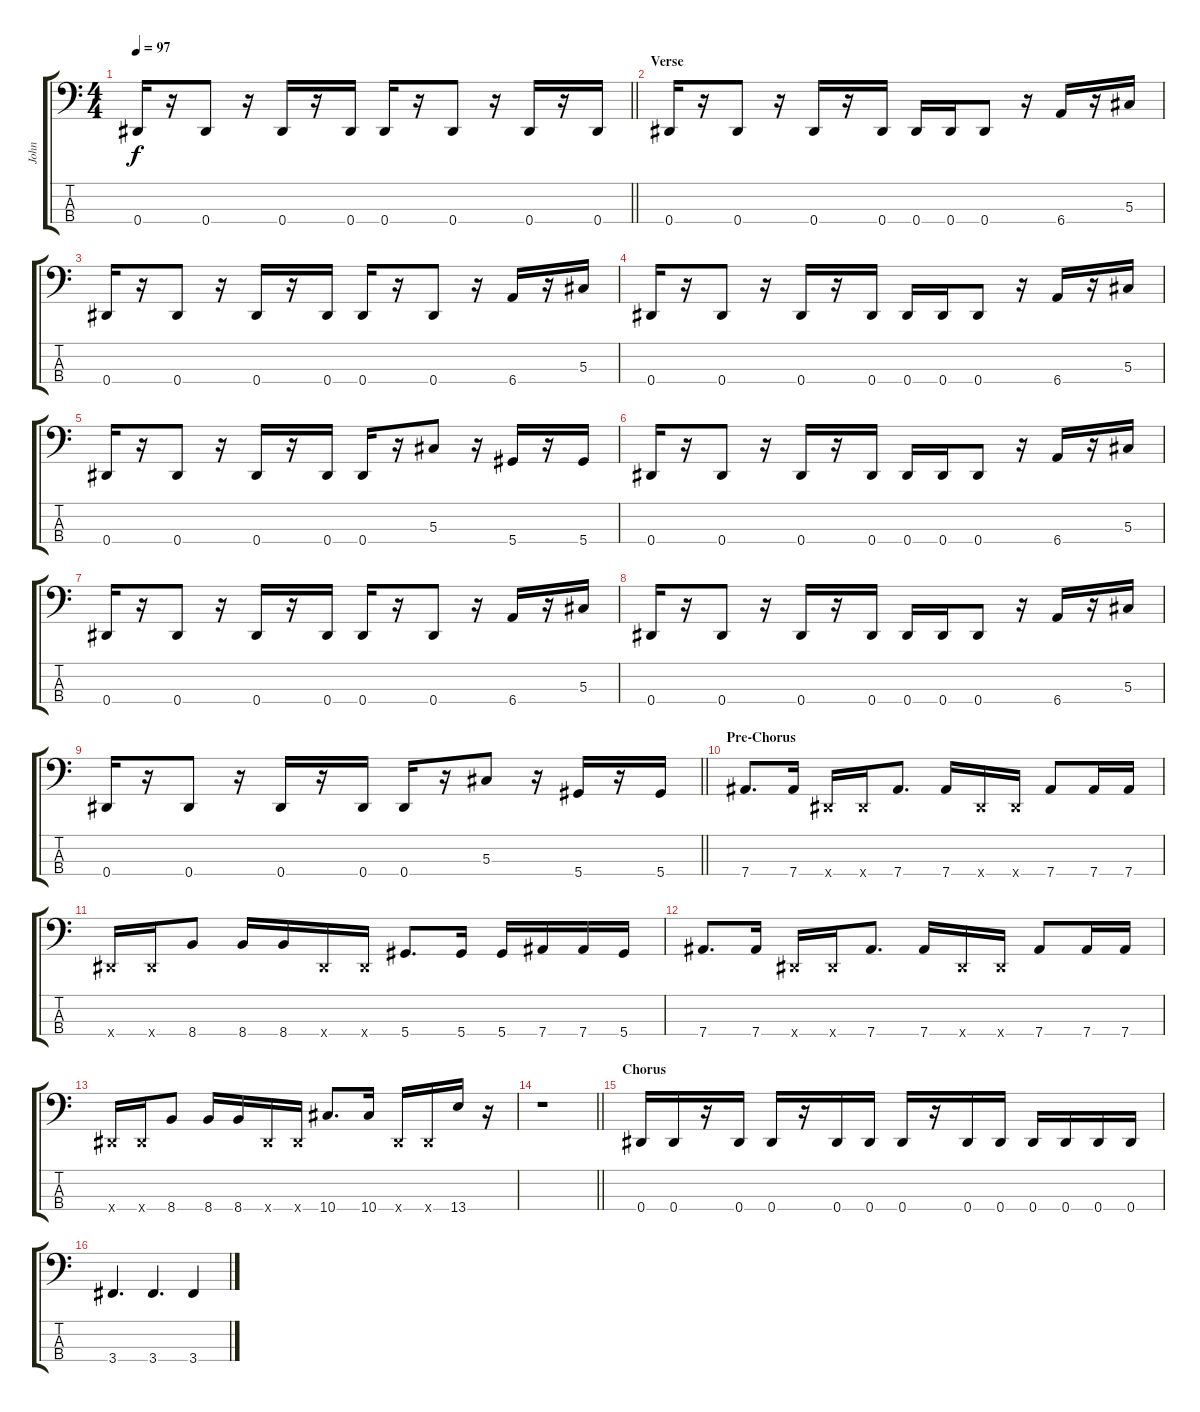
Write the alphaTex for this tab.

\track ("John" "John") {instrument electricbassfinger}
\staff {score tabs}
\tuning (Gb2 Db2 Ab1 Eb1) {hide}
\ts (4 4)
\tempo 97
\clef f4
\barLineRight lightlight
\ks c
0.4.16{dy f} r.16 0.4.8 r.16 0.4.16 r.16 0.4.16 0.4.16 r.16 0.4.8 r.16 0.4.16 r.16 0.4.16 |
\section ("" "Verse")
0.4.16 r.16 0.4.8 r.16 0.4.16 r.16 0.4.16 0.4.16 0.4.16 0.4.8 r.16 6.4.16 r.16 5.3.16 |
0.4.16 r.16 0.4.8 r.16 0.4.16 r.16 0.4.16 0.4.16 r.16 0.4.8 r.16 6.4.16 r.16 5.3.16 |
0.4.16 r.16 0.4.8 r.16 0.4.16 r.16 0.4.16 0.4.16 0.4.16 0.4.8 r.16 6.4.16 r.16 5.3.16 |
0.4.16 r.16 0.4.8 r.16 0.4.16 r.16 0.4.16 0.4.16 r.16 5.3.8 r.16 5.4.16 r.16 5.4.16 |
0.4.16 r.16 0.4.8 r.16 0.4.16 r.16 0.4.16 0.4.16 0.4.16 0.4.8 r.16 6.4.16 r.16 5.3.16 |
0.4.16 r.16 0.4.8 r.16 0.4.16 r.16 0.4.16 0.4.16 r.16 0.4.8 r.16 6.4.16 r.16 5.3.16 |
0.4.16 r.16 0.4.8 r.16 0.4.16 r.16 0.4.16 0.4.16 0.4.16 0.4.8 r.16 6.4.16 r.16 5.3.16 |
\barLineRight lightlight
0.4.16 r.16 0.4.8 r.16 0.4.16 r.16 0.4.16 0.4.16 r.16 5.3.8 r.16 5.4.16 r.16 5.4.16 |
\section ("" "Pre-Chorus")
7.4.8{d} 7.4.16 0.4{x}.16 0.4{x}.16 7.4.8{d} 7.4.16 0.4{x}.16 0.4{x}.16 7.4.8 7.4.16 7.4.16 |
0.4{x}.16 0.4{x}.16 8.4.8 8.4.16 8.4.16 0.4{x}.16 0.4{x}.16 5.4.8{d} 5.4.16 5.4.16 7.4.16 7.4.16 5.4.16 |
7.4.8{d} 7.4.16 0.4{x}.16 0.4{x}.16 7.4.8{d} 7.4.16 0.4{x}.16 0.4{x}.16 7.4.8 7.4.16 7.4.16 |
0.4{x}.16 0.4{x}.16 8.4.8 8.4.16 8.4.16 0.4{x}.16 0.4{x}.16 10.4.8{d} 10.4.16 0.4{x}.16 0.4{x}.16 13.4.16 r.16 |
\barLineRight lightlight
r.1 |
\section ("" "Chorus")
0.4.16 0.4.16 r.16 0.4.16 0.4.16 r.16 0.4.16 0.4.16 0.4.16 r.16 0.4.16 0.4.16 0.4.16 0.4.16 0.4.16 0.4.16 |
3.4.4{d} 3.4.4{d} 3.4.4
